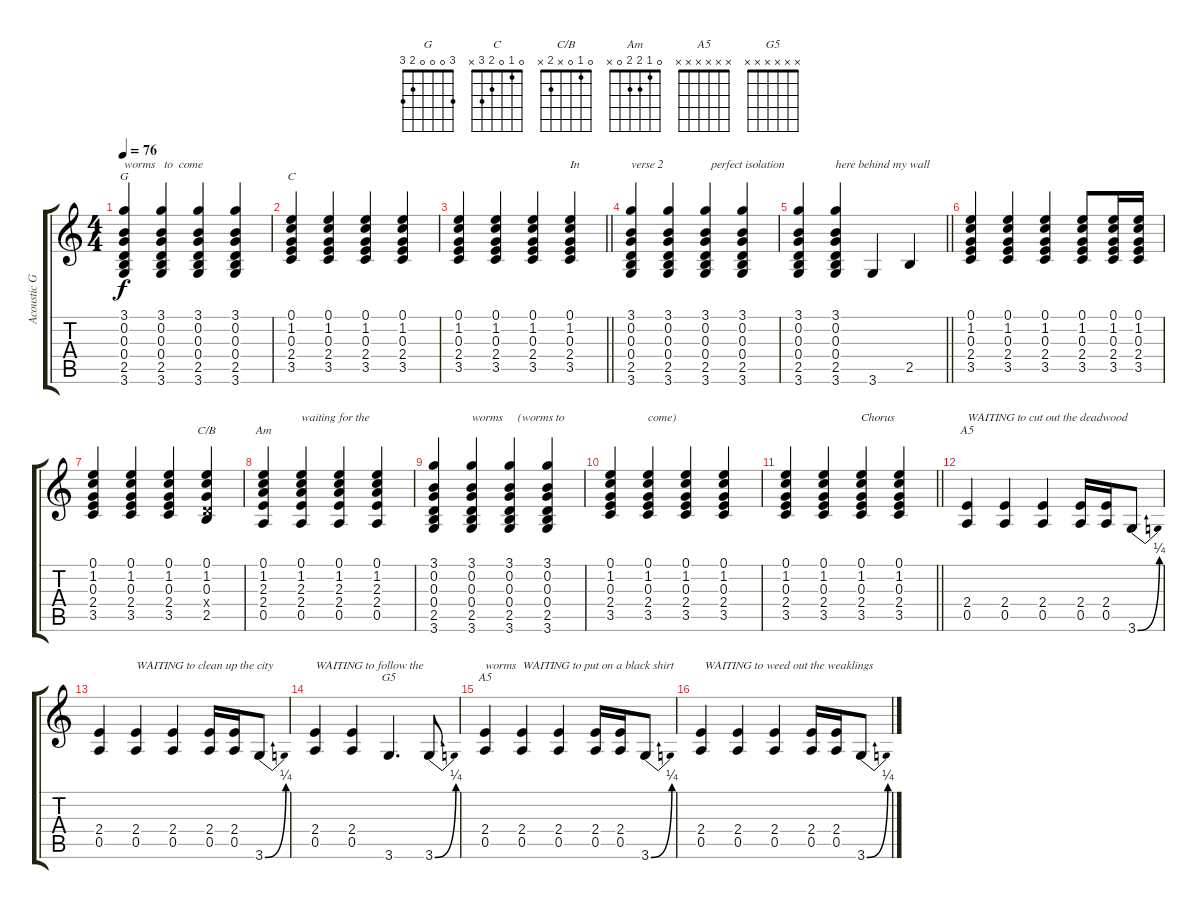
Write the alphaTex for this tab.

\track ("Acoustic Guitar" "Acoustic G") {instrument acousticguitarsteel}
\staff {score tabs}
\tuning (E4 B3 G3 D3 A2 E2) {hide}
\chord ("G" 3 0 0 0 2 3)
\chord ("C" 0 1 0 2 3 x)
\chord ("C/B" 0 1 0 x 2 x)
\chord ("Am" 0 1 2 2 0 x)
\chord ("A5" x x 2 2 0 x) {barre 2}
\chord ("G5" x x x x x x)
\chord ("A5" x x x x x x)
\ts (4 4)
\tempo 76
\clef g2
\ks c
(3.1 0.2 0.3 0.4 2.5 3.6).4{ch "G" txt "worms   to  come" dy f} (3.1 0.2 0.3 0.4 2.5 3.6).4 (3.1 0.2 0.3 0.4 2.5 3.6).4 (3.1 0.2 0.3 0.4 2.5 3.6).4 |
(0.1 1.2 0.3 2.4 3.5).4{ch "C"} (0.1 1.2 0.3 2.4 3.5).4 (0.1 1.2 0.3 2.4 3.5).4 (0.1 1.2 0.3 2.4 3.5).4 |
\barLineRight lightlight
(0.1 1.2 0.3 2.4 3.5).4 (0.1 1.2 0.3 2.4 3.5).4 (0.1 1.2 0.3 2.4 3.5).4 (0.1 1.2 0.3 2.4 3.5).4{txt "In"} |
(3.1 0.2 0.3 0.4 2.5 3.6).4{txt "verse 2"} (3.1 0.2 0.3 0.4 2.5 3.6).4 (3.1 0.2 0.3 0.4 2.5 3.6).4{txt "  perfect isolation"} (3.1 0.2 0.3 0.4 2.5 3.6).4 |
\barLineRight lightlight
(3.1 0.2 0.3 0.4 2.5 3.6).4 (3.1 0.2 0.3 0.4 2.5 3.6).4{txt "here behind my wall"} 3.6.4 2.5.4 |
(0.1 1.2 0.3 2.4 3.5).4 (0.1 1.2 0.3 2.4 3.5).4 (0.1 1.2 0.3 2.4 3.5).4 (0.1 1.2 0.3 2.4 3.5).8 (0.1 1.2 0.3 2.4 3.5).16 (0.1 1.2 0.3 2.4 3.5).16 |
(0.1 1.2 0.3 2.4 3.5).4 (0.1 1.2 0.3 2.4 3.5).4 (0.1 1.2 0.3 2.4 3.5).4 (0.1 1.2 0.3 0.4{x} 2.5).4{ch "C/B"} |
(0.1 1.2 2.3 2.4 0.5).4{ch "Am"} (0.1 1.2 2.3 2.4 0.5).4{txt "waiting for the "} (0.1 1.2 2.3 2.4 0.5).4 (0.1 1.2 2.3 2.4 0.5).4 |
(3.1 0.2 0.3 0.4 2.5 3.6).4 (3.1 0.2 0.3 0.4 2.5 3.6).4{txt "worms     (worms to "} (3.1 0.2 0.3 0.4 2.5 3.6).4 (3.1 0.2 0.3 0.4 2.5 3.6).4 |
(0.1 1.2 0.3 2.4 3.5).4 (0.1 1.2 0.3 2.4 3.5).4{txt "come)"} (0.1 1.2 0.3 2.4 3.5).4 (0.1 1.2 0.3 2.4 3.5).4 |
\barLineRight lightlight
(0.1 1.2 0.3 2.4 3.5).4 (0.1 1.2 0.3 2.4 3.5).4 (0.1 1.2 0.3 2.4 3.5).4{txt "Chorus"} (0.1 1.2 0.3 2.4 3.5).4 |
(2.4 0.5).4{ch "A5" txt "WAITING to cut out the deadwood"} (2.4 0.5).4 (2.4 0.5).4 (2.4 0.5).16 (2.4 0.5).16 3.6{be (bend 0 0 60 1)}.8 |
(2.4 0.5).4 (2.4 0.5).4{txt "WAITING to clean up the city"} (2.4 0.5).4 (2.4 0.5).16 (2.4 0.5).16 3.6{be (bend 0 0 60 1)}.8 |
(2.4 0.5).4{txt "WAITING to follow the "} (2.4 0.5).4 3.6.4{d ch "G5"} 3.6{be (bend 0 0 60 1)}.8 |
(2.4 0.5).4{ch "A5" txt "worms  WAITING to put on a black shirt"} (2.4 0.5).4 (2.4 0.5).4 (2.4 0.5).16 (2.4 0.5).16 3.6{be (bend 0 0 60 1)}.8 |
(2.4 0.5).4{txt " WAITING to weed out the weaklings"} (2.4 0.5).4 (2.4 0.5).4 (2.4 0.5).16 (2.4 0.5).16 3.6{be (bend 0 0 60 1)}.8
